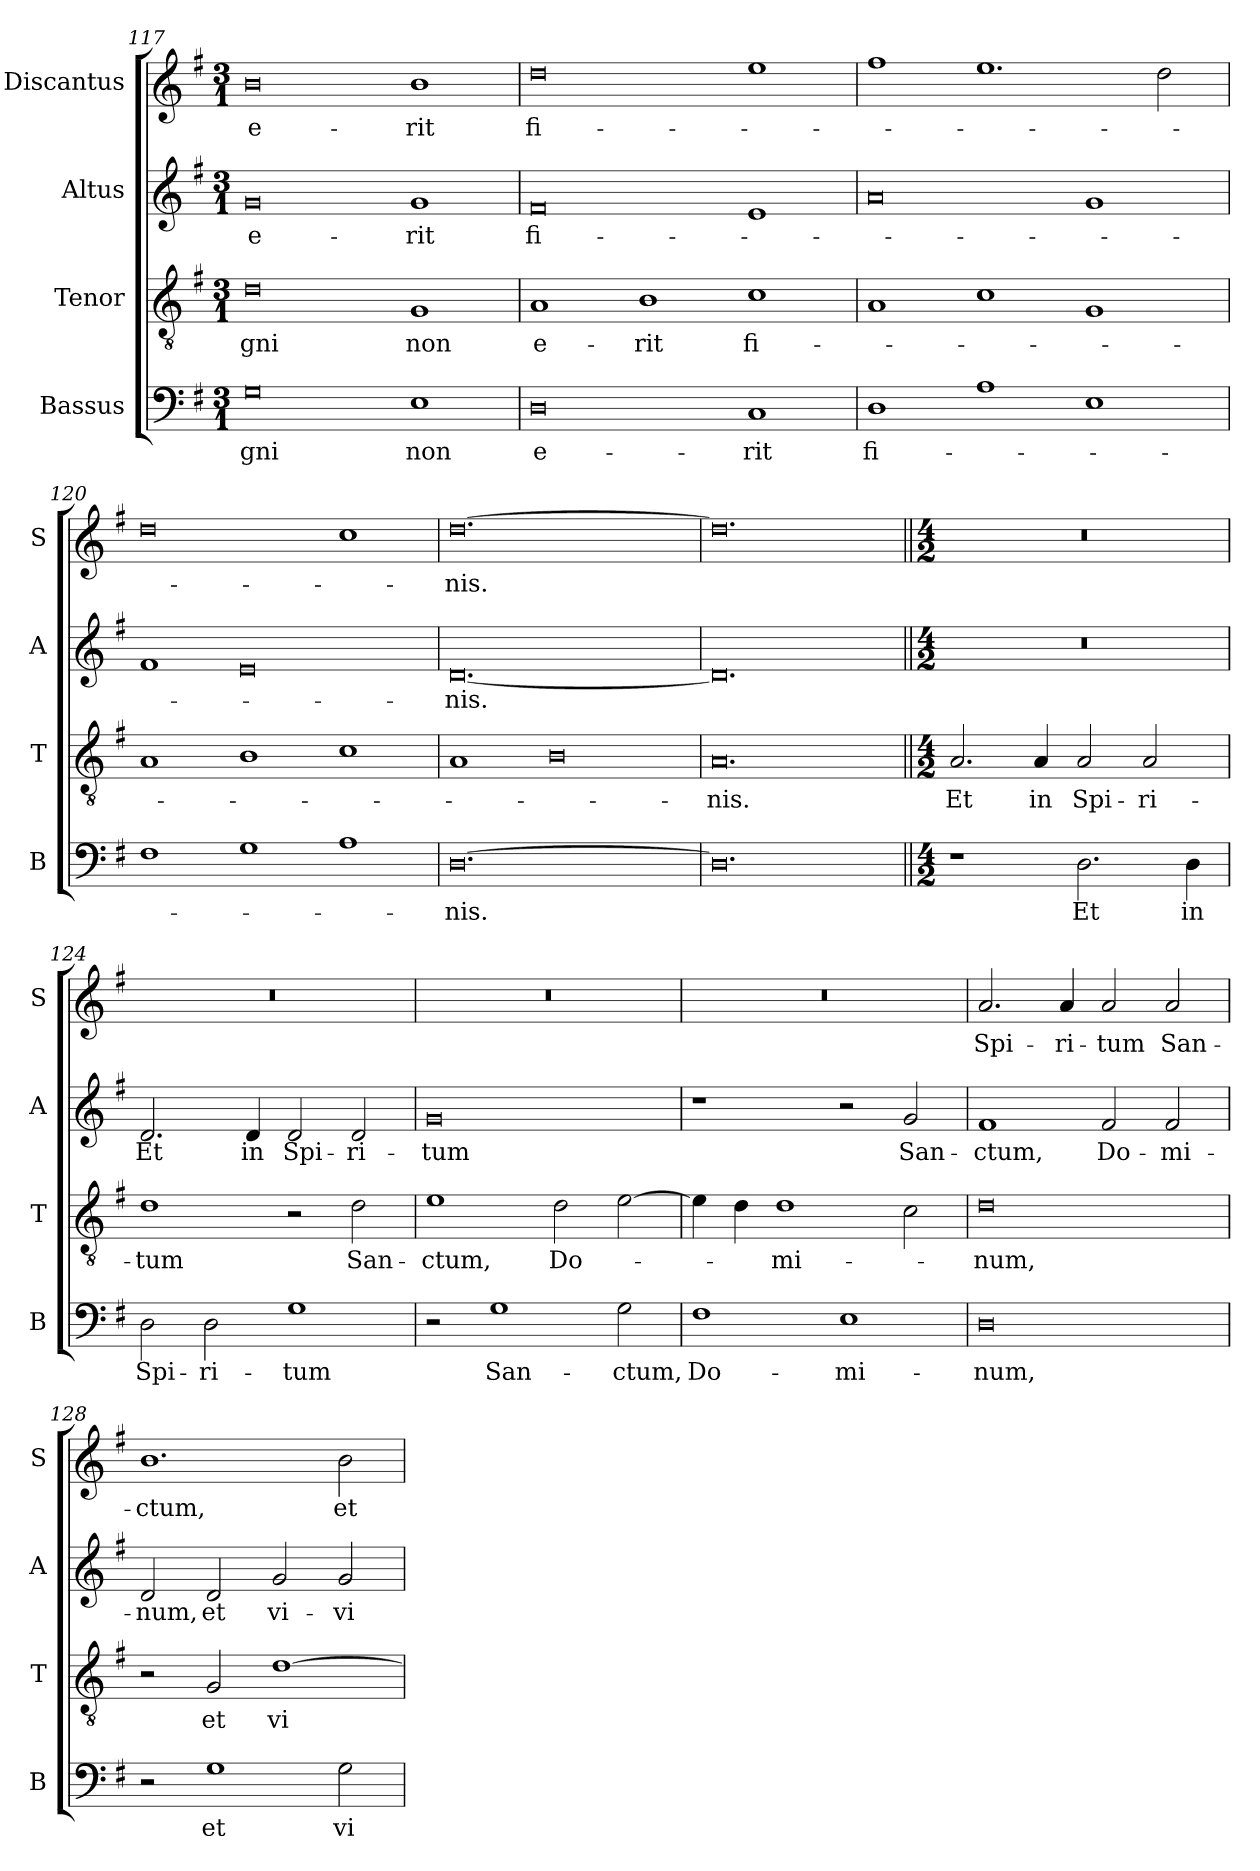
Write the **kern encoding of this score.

**kern	**text	**kern	**text	**kern	**text	**kern	**text
*part4	*part4	*part3	*part3	*part2	*part2	*part1	*part1
*staff4	*staff4	*staff3	*staff3	*staff2	*staff2	*staff1	*staff1
*I"Bassus	*	*I"Tenor	*	*I"Altus	*	*I"Discantus	*
*I'B	*	*I'T	*	*I'A	*	*I'S	*
!!LO:LB:g=z
*clefF4	*	*clefGv2	*	*clefG2	*	*clefG2	*
*k[f#]	*	*k[f#]	*	*k[f#]	*	*k[f#]	*
*G:	*	*G:	*	*G:	*	*G:	*
*M3/1	*	*M3/1	*	*M3/1	*	*M3/1	*
=117	=117	=117	=117	=117	=117	=117	=117
!	!LO:LY:b	!	!LO:LY:b	!	!LO:LY:b	!	!LO:LY:b
0G	-gni	0d	-gni	0g	e-	0b	e-
!	!LO:LY:b	!	!LO:LY:b	!	!LO:LY:b	!	!LO:LY:b
1E	non	1G	non	1g	-rit	1b	-rit
=118	=118	=118	=118	=118	=118	=118	=118
!	!LO:LY:b	!	!LO:LY:b	!	!LO:LY:b	!	!LO:LY:b
0D	e-	1A	e-	0f#	fi-	0dd	fi-
!	!	!	!LO:LY:b	!	!	!	!
.	.	1B	-rit	.	.	.	.
!	!LO:LY:b	!	!LO:LY:b	!	!	!	!
1C	-rit	1c	fi-	1e	.	1ee	.
=119	=119	=119	=119	=119	=119	=119	=119
!	!LO:LY:b	!	!	!	!	!	!
1D	fi-	1A	.	0a	.	1ff#	.
1A	.	1c	.	.	.	1.ee	.
1E	.	1G	.	1g	.	.	.
.	.	.	.	.	.	2dd\	.
=120	=120	=120	=120	=120	=120	=120	=120
1F#	.	1A	.	1f#	.	0dd	.
1G	.	1B	.	0e	.	.	.
1A	.	1c	.	.	.	1cc	.
=121	=121	=121	=121	=121	=121	=121	=121
!	!LO:LY:b	!	!	!	!LO:LY:b	!	!LO:LY:b
[0.D	-nis.	1A	.	[0.d	-nis.	[0.dd	-nis.
.	.	0B	.	.	.	.	.
=122	=122	=122	=122	=122	=122	=122	=122
!	!	!	!LO:LY:b	!	!	!	!
0.D]	.	0.A	-nis.	0.d]	.	0.dd]	.
!!LO:LB:g=z
=123||	=123||	=123||	=123||	=123||	=123||	=123||	=123||
*M4/2	*	*M4/2	*	*M4/2	*	*M4/2	*
!	!	!	!LO:LY:b	!	!	!	!
1r	.	2.A/	Et	0r	.	0r	.
!	!	!	!LO:LY:b	!	!	!	!
.	.	4A/	in	.	.	.	.
!	!LO:LY:b	!	!LO:LY:b	!	!	!	!
2.D\	Et	2A/	Spi-	.	.	.	.
!	!	!	!LO:LY:b	!	!	!	!
.	.	2A/	-ri-	.	.	.	.
!	!LO:LY:b	!	!	!	!	!	!
4D\	in	.	.	.	.	.	.
=124	=124	=124	=124	=124	=124	=124	=124
!	!LO:LY:b	!	!LO:LY:b	!	!LO:LY:b	!	!
2D\	Spi-	1d	-tum	2.d/	Et	0r	.
!	!LO:LY:b	!	!	!	!	!	!
2D\	-ri-	.	.	.	.	.	.
!	!	!	!	!	!LO:LY:b	!	!
.	.	.	.	4d/	in	.	.
!	!LO:LY:b	!	!	!	!LO:LY:b	!	!
1G	-tum	2r	.	2d/	Spi-	.	.
!	!	!	!LO:LY:b	!	!LO:LY:b	!	!
.	.	2d\	San-	2d/	-ri-	.	.
=125	=125	=125	=125	=125	=125	=125	=125
!	!	!	!LO:LY:b	!	!LO:LY:b	!	!
2r	.	1e	-ctum,	0g	-tum	0r	.
!	!LO:LY:b	!	!	!	!	!	!
1G	San-	.	.	.	.	.	.
!	!	!	!LO:LY:b	!	!	!	!
.	.	2d\	Do-	.	.	.	.
!	!LO:LY:b	!	!	!	!	!	!
2G\	-ctum,	[2e\	.	.	.	.	.
=126	=126	=126	=126	=126	=126	=126	=126
!	!LO:LY:b	!	!	!	!	!	!
1F#	Do-	4e\]	.	1r	.	0r	.
.	.	4d\	.	.	.	.	.
!	!	!	!LO:LY:b	!	!	!	!
.	.	1d	-mi-	.	.	.	.
!	!LO:LY:b	!	!	!	!	!	!
1E	-mi-	.	.	2r	.	.	.
!	!	!	!	!	!LO:LY:b	!	!
.	.	2c\	.	2g/	San-	.	.
=127	=127	=127	=127	=127	=127	=127	=127
!	!LO:LY:b	!	!LO:LY:b	!	!LO:LY:b	!	!LO:LY:b
0D	-num,	0d	-num,	1f#	-ctum,	2.a/	Spi-
!	!	!	!	!	!	!	!LO:LY:b
.	.	.	.	.	.	4a/	-ri-
!	!	!	!	!	!LO:LY:b	!	!LO:LY:b
.	.	.	.	2f#/	Do-	2a/	-tum
!	!	!	!	!	!LO:LY:b	!	!LO:LY:b
.	.	.	.	2f#/	-mi-	2a/	San-
=128	=128	=128	=128	=128	=128	=128	=128
!	!	!	!	!	!LO:LY:b	!	!LO:LY:b
2r	.	2r	.	2d/	-num,	1.b	-ctum,
!	!LO:LY:b	!	!LO:LY:b	!	!LO:LY:b	!	!
1G	et	2G/	et	2d/	et	.	.
!	!	!	!LO:LY:b	!	!LO:LY:b	!	!
.	.	[1d	vi-	2g/	vi-	.	.
!	!LO:LY:b	!	!	!	!LO:LY:b	!	!LO:LY:b
2G\	vi-	.	.	2g/	-vi-	2b\	et
=	=	=	=	=	=	=	=
*-	*-	*-	*-	*-	*-	*-	*-
